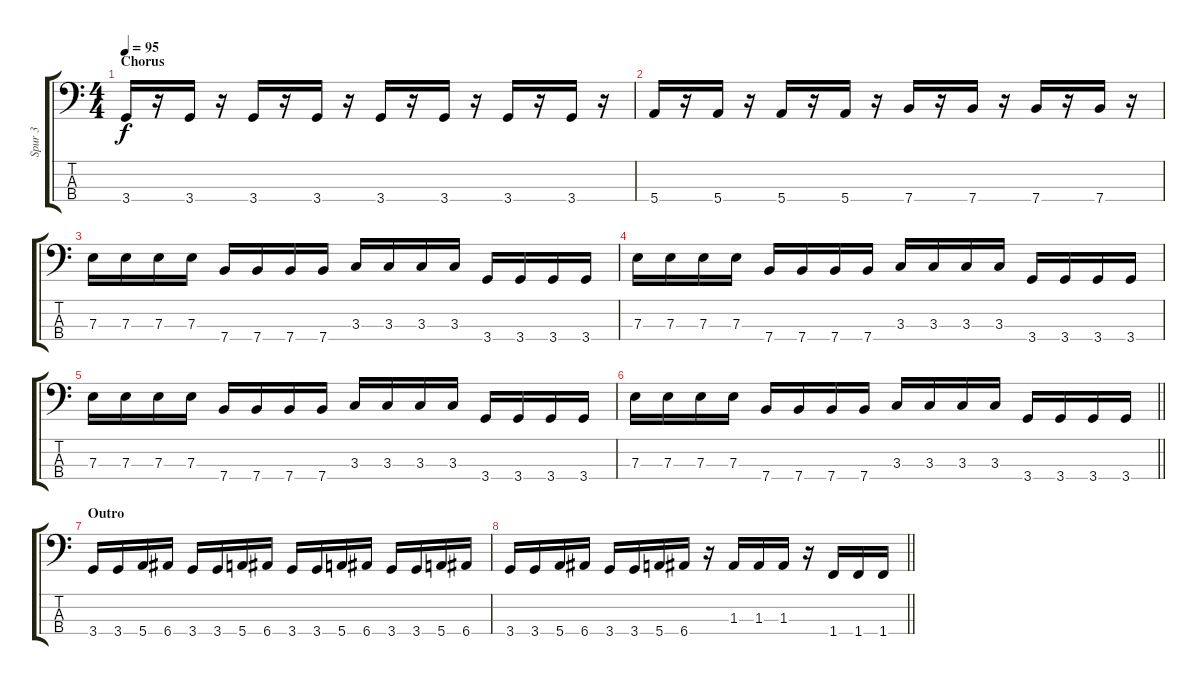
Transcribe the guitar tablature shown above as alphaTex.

\track ("Spur 3" "Spur 3") {instrument distortionguitar}
\staff {score tabs}
\tuning (G2 D2 A1 E1) {hide}
\ts (4 4)
\section ("" "Chorus")
\tempo 95
\clef f4
\ks c
3.4.16{dy f} r.16 3.4.16 r.16 3.4.16 r.16 3.4.16 r.16 3.4.16 r.16 3.4.16 r.16 3.4.16 r.16 3.4.16 r.16 |
5.4.16 r.16 5.4.16 r.16 5.4.16 r.16 5.4.16 r.16 7.4.16 r.16 7.4.16 r.16 7.4.16 r.16 7.4.16 r.16 |
7.3.16 7.3.16 7.3.16 7.3.16 7.4.16 7.4.16 7.4.16 7.4.16 3.3.16 3.3.16 3.3.16 3.3.16 3.4.16 3.4.16 3.4.16 3.4.16 |
7.3.16 7.3.16 7.3.16 7.3.16 7.4.16 7.4.16 7.4.16 7.4.16 3.3.16 3.3.16 3.3.16 3.3.16 3.4.16 3.4.16 3.4.16 3.4.16 |
7.3.16 7.3.16 7.3.16 7.3.16 7.4.16 7.4.16 7.4.16 7.4.16 3.3.16 3.3.16 3.3.16 3.3.16 3.4.16 3.4.16 3.4.16 3.4.16 |
\barLineRight lightlight
7.3.16 7.3.16 7.3.16 7.3.16 7.4.16 7.4.16 7.4.16 7.4.16 3.3.16 3.3.16 3.3.16 3.3.16 3.4.16 3.4.16 3.4.16 3.4.16 |
\section ("" "Outro")
3.4.16 3.4.16 5.4.16 6.4.16 3.4.16 3.4.16 5.4.16 6.4.16 3.4.16 3.4.16 5.4.16 6.4.16 3.4.16 3.4.16 5.4.16 6.4.16 |
\barLineRight lightlight
3.4.16 3.4.16 5.4.16 6.4.16 3.4.16 3.4.16 5.4.16 6.4.16 r.16 1.3.16 1.3.16 1.3.16 r.16 1.4.16 1.4.16 1.4.16
